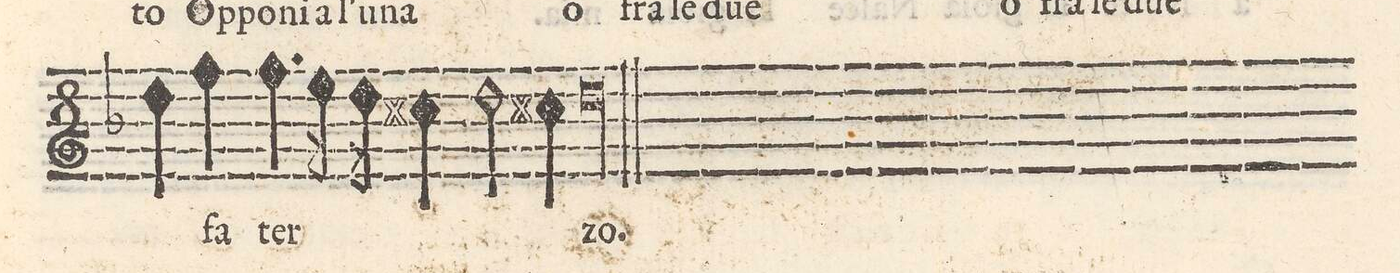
**kern	**text
*I"CANTO	*
*clefG2	*
*k[b-]	*
*met(C)	*
*M2/1	*
4dd\	.
4ff\	fa
4.ff\	ter-
16ee\	.
16dd\	.
=33-	=33-
4cc#X\	.
2dd\	.
4cc#X\	.
0.dd	-zo.
==	==
*-	*-
